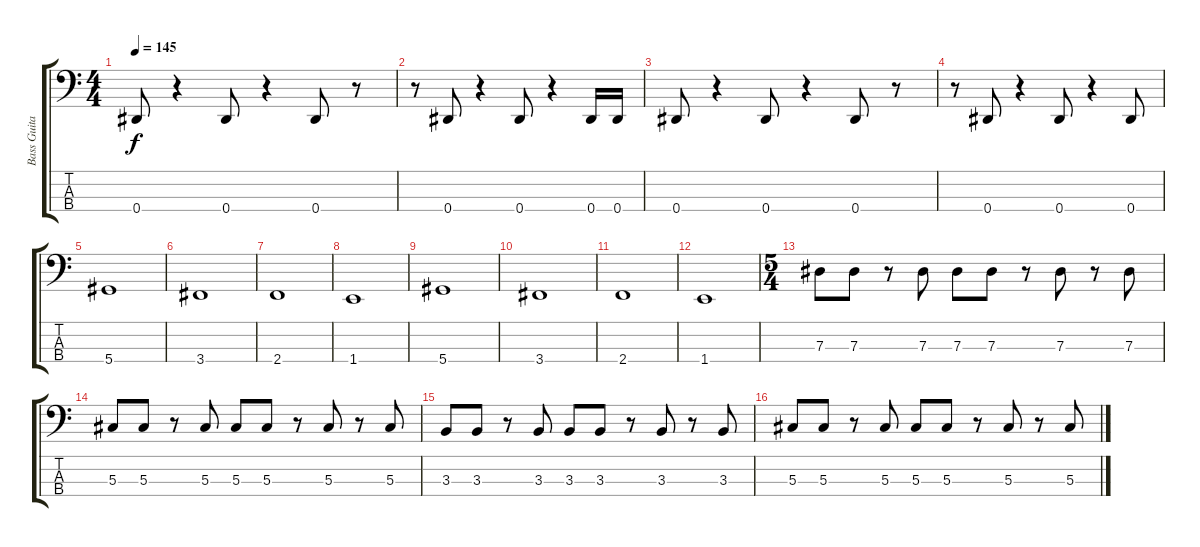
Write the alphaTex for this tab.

\track ("Bass Guitar" "Bass Guita") {instrument electricbassfinger}
\staff {score tabs}
\tuning (Gb2 Db2 Ab1 Eb1) {hide}
\ts (4 4)
\tempo 145
\clef f4
\ks c
0.4.8{dy f} r.4 0.4.8 r.4 0.4.8 r.8 |
r.8 0.4.8 r.4 0.4.8 r.4 0.4.16 0.4.16 |
0.4.8 r.4 0.4.8 r.4 0.4.8 r.8 |
r.8 0.4.8 r.4 0.4.8 r.4 0.4.8 |
5.4.1 |
3.4.1 |
2.4.1 |
1.4.1 |
5.4.1 |
3.4.1 |
2.4.1 |
1.4.1 |
\ts (5 4)
7.3.8 7.3.8 r.8 7.3.8 7.3.8 7.3.8 r.8 7.3.8 r.8 7.3.8 |
5.3.8 5.3.8 r.8 5.3.8 5.3.8 5.3.8 r.8 5.3.8 r.8 5.3.8 |
3.3.8 3.3.8 r.8 3.3.8 3.3.8 3.3.8 r.8 3.3.8 r.8 3.3.8 |
5.3.8 5.3.8 r.8 5.3.8 5.3.8 5.3.8 r.8 5.3.8 r.8 5.3.8
